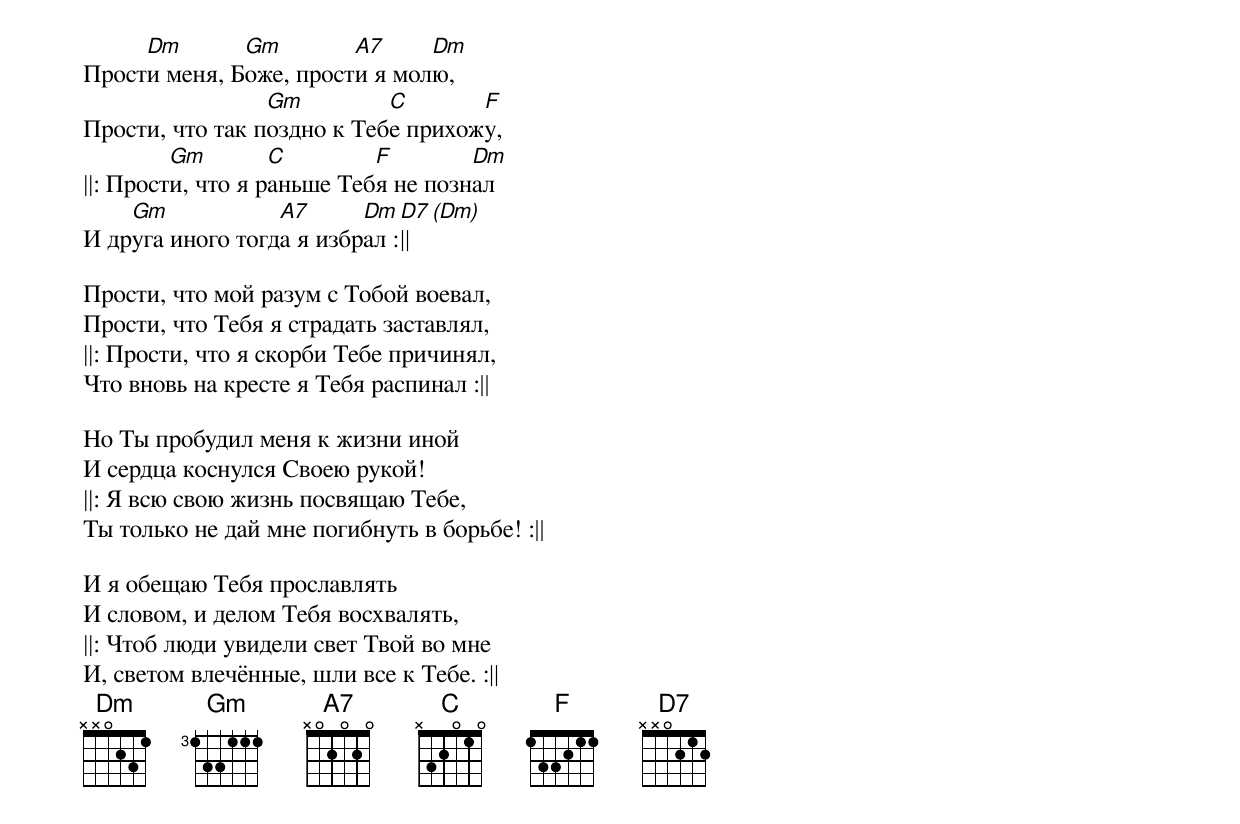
Прост[Dm]и меня, Б[Gm]оже, прост[A7]и я мол[Dm]ю,
Прости, что так п[Gm]оздно к Теб[C]е прихож[F]у,
||: Прост[Gm]и, что я р[C]аньше Теб[F]я не позн[Dm]ал
И др[Gm]уга иного тогд[A7]а я избр[Dm]ал :[D7]||[(Dm)]

Прости, что мой разум с Тобой воевал,
Прости, что Тебя я страдать заставлял,
||: Прости, что я скорби Тебе причинял,
Что вновь на кресте я Тебя распинал :||

Но Ты пробудил меня к жизни иной
И сердца коснулся Своею рукой!
||: Я всю свою жизнь посвящаю Тебе,
Ты только не дай мне погибнуть в борьбе! :||

И я обещаю Тебя прославлять
И словом, и делом Тебя восхвалять,
||: Чтоб люди увидели свет Твой во мне
И, светом влечённые, шли все к Тебе. :||
